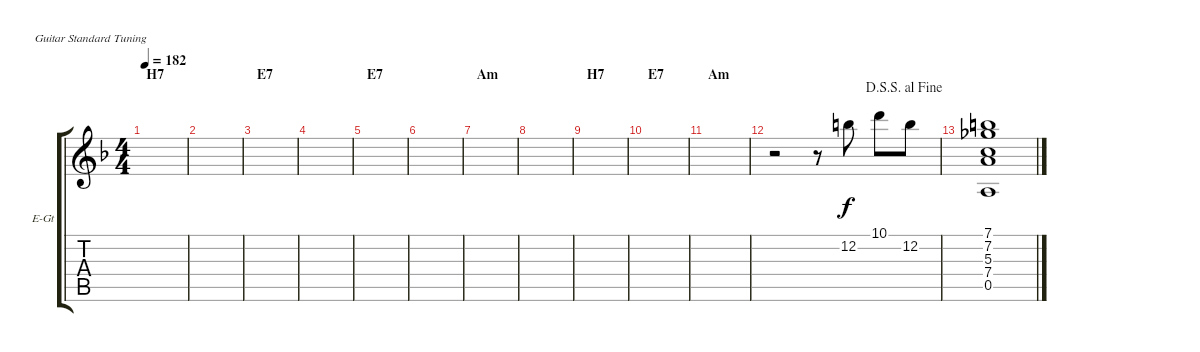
\defaultSystemsLayout 4
\bracketExtendMode groupsimilarinstruments
\firstSystemTrackNameOrientation horizontal
\otherSystemsTrackNameOrientation horizontal
\track ("Guitar 1" "E-Gt") {instrument electricguitarclean}
\staff {score tabs}
\tuning (E4 B3 G3 D3 A2 E2)
\ts (4 4)
\section ("" "H7")
\tempo 182
\clef g2
\ks f
|
|
\section ("" "E7")
|
|
\section ("" "E7")
|
|
\section ("" "Am")
|
|
\section ("" "H7")
|
\section ("" "E7")
|
\section ("" "Am")
|
\jump dalsegnosegnoalfine
r.2 r.8 12.2.8 10.1.8 12.2.8 |
(7.4 5.3 7.2 7.1 0.5).1
